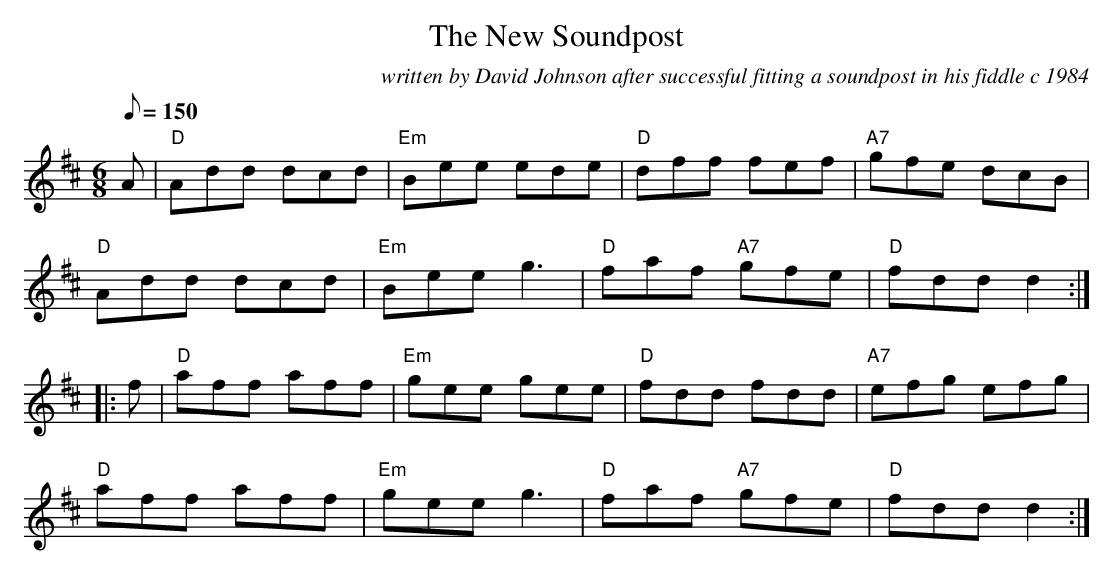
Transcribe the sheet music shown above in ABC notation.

X:1
T:New Soundpost, The
C:written by David Johnson after successful fitting a soundpost in his fiddle c 1984
M:6/8
L:1/8
Q:150
K:D
A|"D"Add dcd|"Em"Bee ede|"D"dff fef|"A7"gfe dcB|
"D"Add dcd|"Em"Bee g3|"D"faf "A7"gfe|"D"fdd d2:|
|:f|"D"aff aff|"Em"gee gee|"D"fdd fdd|"A7"efg efg|
"D"aff aff|"Em"gee g3|"D"faf "A7"gfe|"D"fdd d2:|
